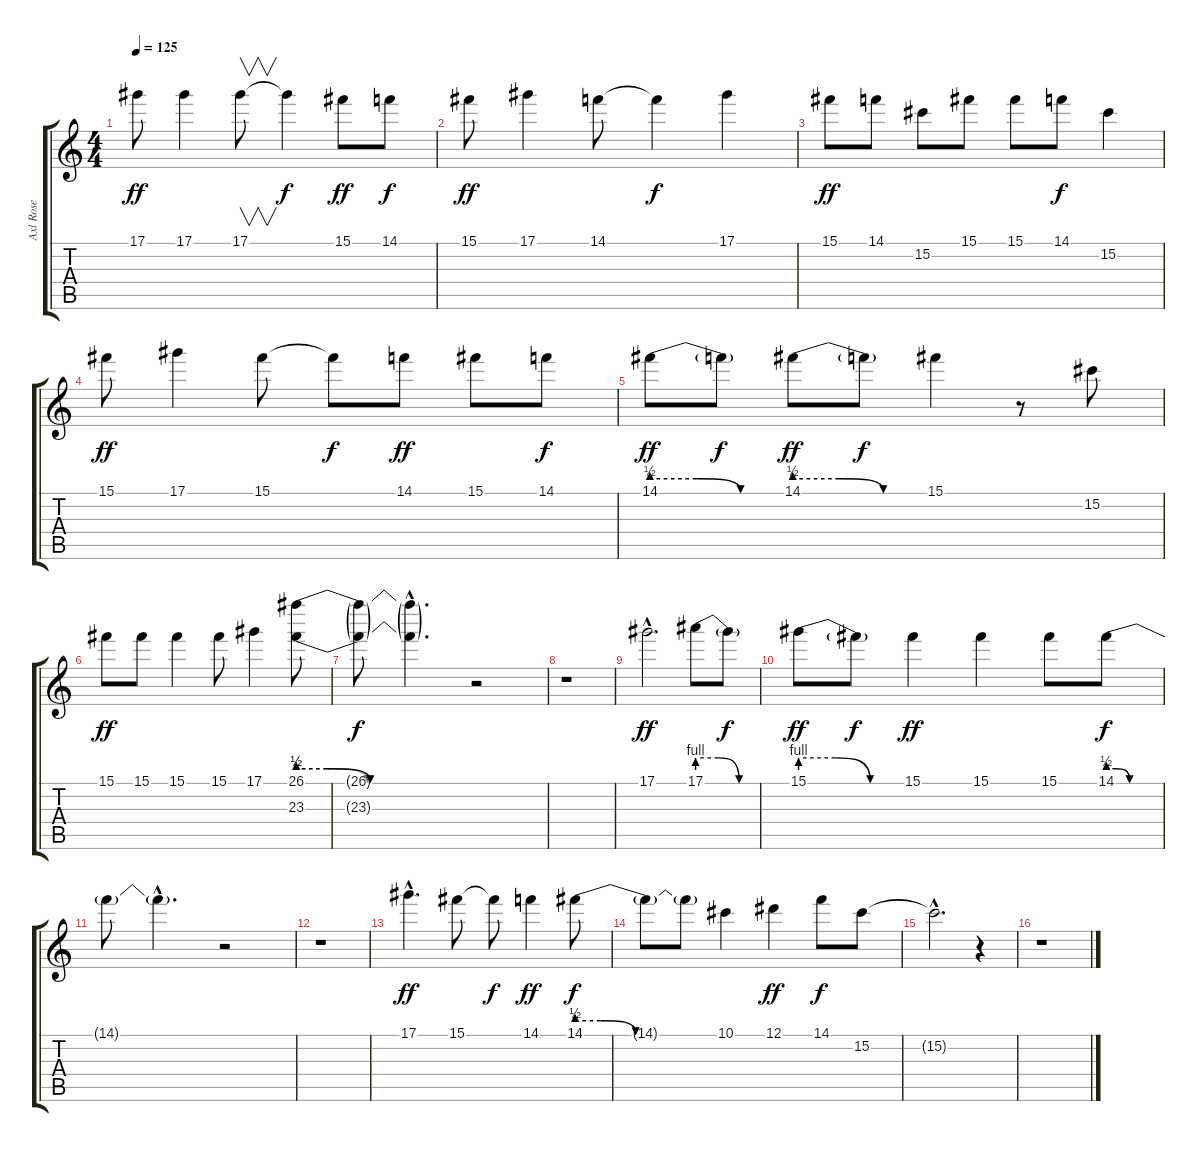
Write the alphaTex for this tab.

\track ("Axl Rose" "Axl Rose") {instrument distortionguitar}
\staff {score tabs}
\tuning (Eb4 Bb3 Gb3 Db3 Ab2 Eb2) {hide}
\ts (4 4)
\tempo 125
\clef g2
\ks c
17.1.8{dy ff} 17.1.4 17.1.8{v} 17.1{t}.4{dy f} 15.1.8{dy ff} 14.1.8{dy f} |
15.1.8{dy ff} 17.1.4 14.1.8 14.1{t}.4{dy f} 17.1.4 |
15.1.8{dy ff} 14.1.8 15.2.8 15.1.8 15.1.8 14.1.8{dy f} 15.2.4 |
15.1.8{dy ff} 17.1.4 15.1.8 15.1{t}.8{dy f} 14.1.8{dy ff} 15.1.8 14.1.8{dy f} |
14.1{be (custom 0 2 20 2 40 0 60 0)}.8{dy ff} 14.1{t}.8{dy f} 14.1{be (custom 0 2 20 2 40 0 60 0)}.8{dy ff} 14.1{t}.8{dy f} 15.1.4 r.8 15.2.8 |
15.1.8{dy ff} 15.1.8 15.1.4 15.1.8 17.1.4 (26.1{be (custom 0 2 10 2 25 0 40 0 60 0)} 23.3{be (custom 0 2 10 2 24 0 40 0 60 0)}).8 |
(26.1{t} 23.3{t}).8{dy f} (26.1{hac t} 23.3{hac t}).4{d} r.2 |
r.1 |
17.1{hac}.2{d dy ff} 17.1{be (custom 0 4 20 4 40 0 60 0)}.8 17.1{t}.8{dy f} |
15.1{be (custom 0 4 20 4 40 0 60 0)}.8{dy ff} 15.1{t}.8{dy f} 15.1.4{dy ff} 15.1.4 15.1.8 14.1{be (custom 0 2 9 2 25 0 40 0 60 0)}.8{dy f} |
14.1{t}.8 14.1{hac t}.4{d} r.2 |
r.1 |
17.1{hac}.4{d dy ff} 15.1.8 15.1{t}.8{dy f} 14.1.4{dy ff} 14.1{be (custom 0 2 10 2 25 0 40 0 60 0)}.8{dy f} |
14.1{t}.8 14.1{t}.8 10.1.4 12.1.4{dy ff} 14.1.8{dy f} 15.2.8 |
15.2{hac t}.2{d} r.4 |
r.1
